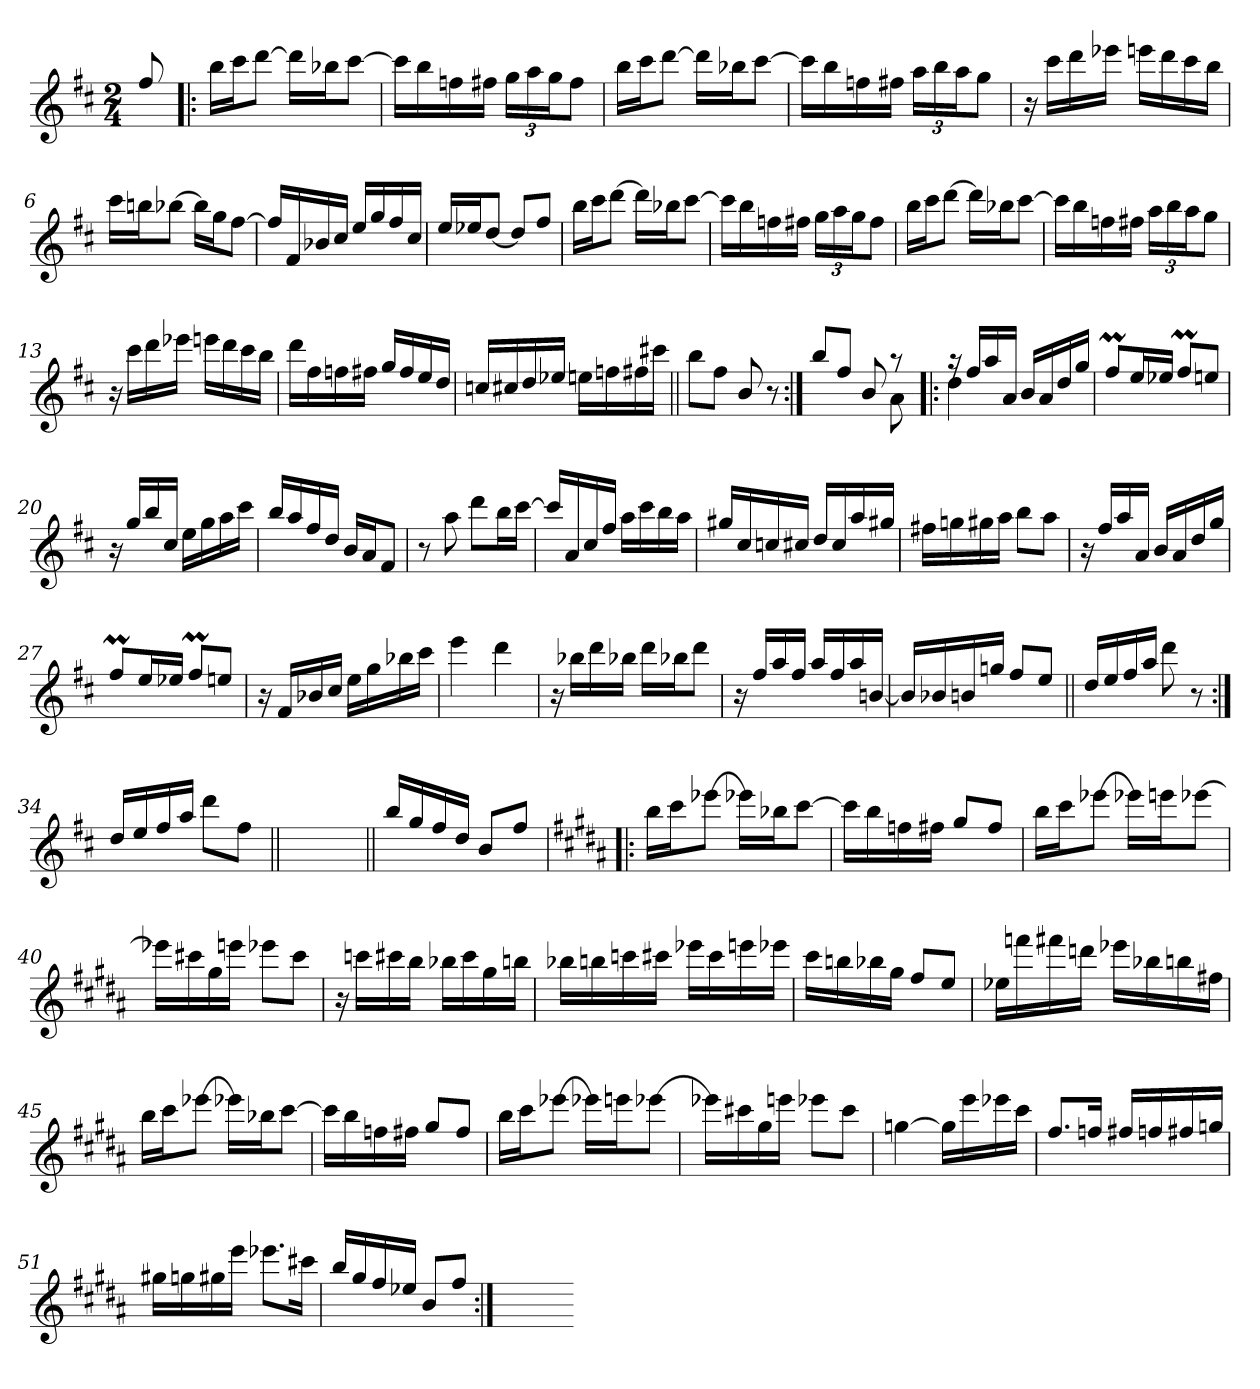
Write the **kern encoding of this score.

**kern
*part1
*staff1
*clefG2
*k[f#c#]
*D:
*M2/4
=
8ff#/
=1!|:
16bb\LL
16ccc#\J
[8ddd\J
16ddd\LL]
16bb-X\J
[8ccc#\J
=2
16ccc#\LL]
16bb\
16ffn\
16ff#X\JJ
24gg\LL
24aa\
24gg\J
8ff#\J
=3
16bb\LL
16ccc#\J
[8ddd\J
16ddd\LL]
16bb-X\J
[8ccc#\J
=4
16ccc#\LL]
16bb\
16ffn\
16ff#X\JJ
24aa\LL
24bb\
24aa\J
8gg\J
!!LO:LB:g=z
=5
16r
16ccc#\LL
16ddd\
16eee-X\JJ
16eeen\LL
16ddd\
16ccc#\
16bb\JJ
=6
16ccc#\LL
16bbn\J
[8bb-X\J
16bb-\LL]
16gg\J
[8ff#\J
=7
16ff#/LL]
16f#/
16b-X/
16cc#/JJ
16ee/LL
16gg/
16ff#/
16cc#/JJ
=8
16ee/LL
16ee-X/J
[8dd/J
8dd/L]
8ff#/J
!!LO:LB:g=z
=9
16bb\LL
16ccc#\J
[8ddd\J
16ddd\LL]
16bb-X\J
[8ccc#\J
=10
16ccc#\LL]
16bb\
16ffn\
16ff#X\JJ
24gg\LL
24aa\
24gg\J
8ff#\J
=11
16bb\LL
16ccc#\J
[8ddd\J
16ddd\LL]
16bb-X\J
[8ccc#\J
=12
16ccc#\LL]
16bb\
16ffn\
16ff#X\JJ
24aa\LL
24bb\
24aa\J
8gg\J
!!LO:LB:g=z
=13
16r
16ccc#\LL
16ddd\
16eee-X\JJ
16eeen\LL
16ddd\
16ccc#\
16bb\JJ
=14
16ddd\LL
16ff#\
16ffn\
16ff#X\JJ
16gg/LL
16ff#/
16ee/
16dd/JJ
=15
16ccn/LL
16cc#X/
16dd/
16ee-X/JJ
16een\LL
16ffn\
16ff#X\
16ccc#X\JJ
=16||
8bb\L
8ff#\J
8b/
8r
!!LO:LB:g=z
=17:|!
*^
8bb/L	4.ryy
8ff#/J	.
8b/	.
8raa	8a\
=18!|:	=18!|:
16raa	4dd\
16ff#/LL	.
16aa/	.
16a/JJ	.
16b/LL	4ryy
16a/	.
16dd/	.
16gg/JJ	.
*v	*v
=19
8ff#m/L
16ee/L
16ee-X/JJ
8ff#m/L
8een/J
=20
16r
16gg/LL
16bb/
16cc#/JJ
16ee\LL
16gg\
16aa\
16ccc#\JJ
!!LO:LB:g=z
=21
16bb/LL
16aa/
16ff#/
16dd/JJ
16b/LL
16a/J
8f#/J
=22
8r
8aa\
8ddd\L
16bb\L
[16ccc#\JJ
=23
16ccc#/LL]
16a/
16cc#/
16ff#/JJ
16aa\LL
16ccc#\
16bb\
16aa\JJ
=24
16gg#X/LL
16cc#/
16ccn/
16cc#X/JJ
16dd/LL
16cc#/
16aa/
16gg#X/JJ
!!LO:LB:g=z
=25
16ff#X\LL
16ggn\
16gg#X\
16aa\JJ
8bb\L
8aa\J
=26
16r
16ff#/LL
16aa/
16a/JJ
16b/LL
16a/
16dd/
16gg/JJ
=27
8ff#m/L
16ee/L
16ee-X/JJ
8ff#m/L
8een/J
=28
16r
16f#/LL
16b-X/
16cc#/JJ
16ee\LL
16gg\
16bb-X\
16ccc#\JJ
!!LO:LB:g=z
=29
4eee\
4ddd\
=30
16r
16bb-X\LL
16ddd\
16bb-X\JJ
16ddd\LL
16bb-X\J
8ddd\J
=31
16r
16ff#/LL
16aa/
16ff#/JJ
16aa/LL
16ff#/
16aa/
[16bn/JJ
=32
16b/LL]
16b-X/
16bn/
16ggn/JJ
8ff#/L
8ee/J
!!LO:LB:g=z
=33||
16dd/LL
16ee/
16ff#/
16aa/JJ
8ddd\
8r
=34:|!
16dd/LL
16ee/
16ff#/
16aa/JJ
8ddd\L
8ff#\J
=35||
2ryy
=36||
16bb/LL
16gg/
16ff#/
16dd/JJ
8b/L
8ff#/J
!!LO:PB:g=z
=37!|:
*k[f#c#g#d#a#]
*B:
16bb\LL
16ccc#\J
[8eee-X\J
16eee-X\LL]
16bb-X\J
[8ccc#\J
=38
16ccc#\LL]
16bb\
16ffn\
16ff#X\JJ
8gg#/L
8ff#/J
=39
16bb\LL
16ccc#\J
[8eee-X\J
16eee-X\LL]
16eeen\J
[8eee-X\J
=40
16eee-X\LL]
16ccc#X\
16gg#\
16eeen\JJ
8eee-X\L
8ccc#\J
!!LO:LB:g=z
=41
16r
16cccn\LL
16ccc#X\
16bb\JJ
16bb-X\LL
16ccc#\
16gg#\
16bbn\JJ
=42
16bb-X\LL
16bbn\
16cccn\
16ccc#X\JJ
16eee-X\LL
16ccc#\
16eeen\
16eee-X\JJ
=43
16ccc#\LL
16bbn\
16bb-X\
16gg#\JJ
8ff#/L
8ee/J
=44
16ee-X\LL
16fffn\
16fff#X\
16dddn\JJ
16eee-X\LL
16bb-X\
16bbn\
16ff#X\JJ
!!LO:LB:g=z
=45
16bb\LL
16ccc#\J
[8eee-X\J
16eee-X\LL]
16bb-X\J
[8ccc#\J
=46
16ccc#\LL]
16bb\
16ffn\
16ff#X\JJ
8gg#/L
8ff#/J
=47
16bb\LL
16ccc#\J
[8eee-X\J
16eee-X\LL]
16eeen\J
[8eee-X\J
=48
16eee-X\LL]
16ccc#X\
16gg#\
16eeen\JJ
8eee-X\L
8ccc#\J
!!LO:LB:g=z
=49
[4ggn\
16gg\LL]
16eee\
16eee-X\
16ccc#\JJ
=50
8.ff#/L
16ffn/Jk
16ff#X/LL
16ffn/
16ff#X/
16ggn/JJ
=51
16gg#X\LL
16ggn\
16gg#X\
16eee\JJ
8.eee-X\L
16ccc#X\Jk
=52
16bb/LL
16gg#/
16ff#/
16ee-X/JJ
8b/L
8ff#/J
=53:|!
2ryy
=-
*-
